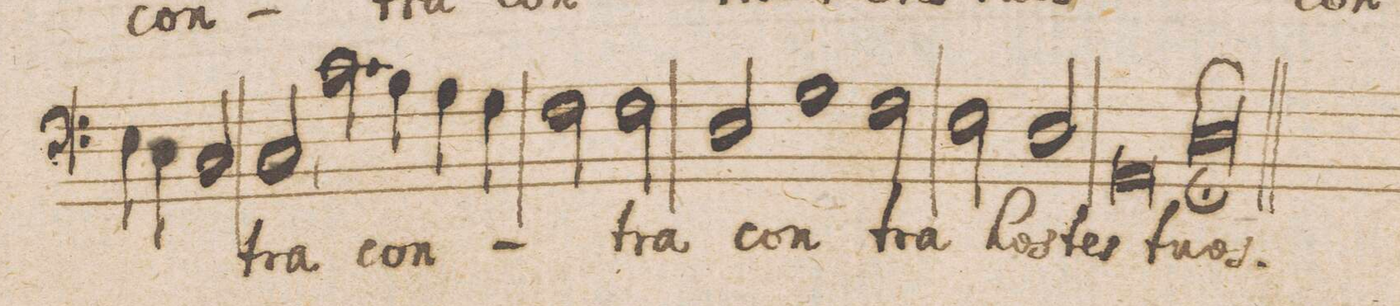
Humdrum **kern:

**kern	**text
*I"Baſso.	*
*clefF4	*
*k[]	*
*met(C|)	*
*M2/1	*
4E\	.
4D\	.
2C/	.
=56-	=56-
2C,</	-tra
2.c\	con-
4B\	.
4A\	.
4G\	.
=57-	=57-
2F\	.
2F\	-tra
2D/	con-
1G\	.
=58-	=58-
2F\	-tra
2E\	hos-
2D/	-tes
=59-	=59-
0AA	tu-
=60-	=60-
0D;;	-os.
=61||-	=61||-
*-	*-
